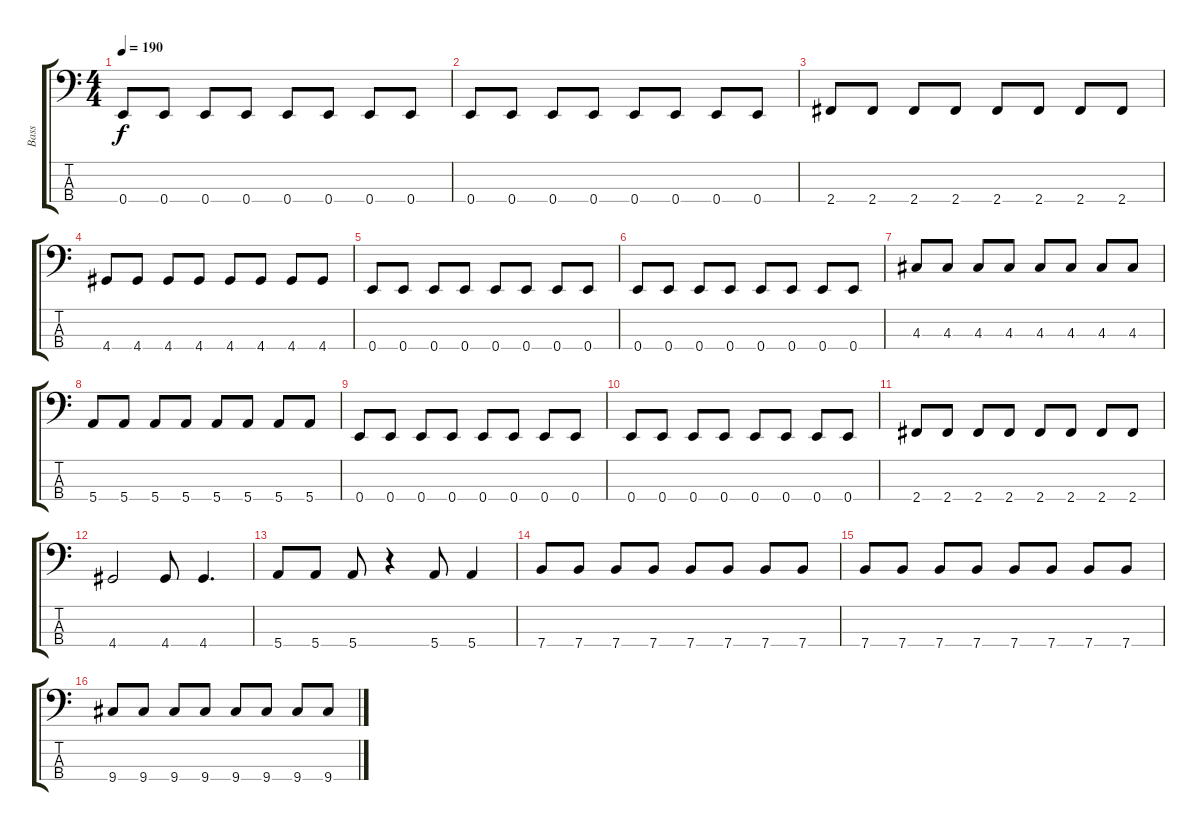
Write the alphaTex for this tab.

\track ("Bass" "Bass") {instrument electricbassfinger}
\staff {score tabs}
\tuning (G2 D2 A1 E1) {hide}
\ts (4 4)
\tempo 190
\clef f4
\ks c
0.4.8{dy f} 0.4.8 0.4.8 0.4.8 0.4.8 0.4.8 0.4.8 0.4.8 |
0.4.8 0.4.8 0.4.8 0.4.8 0.4.8 0.4.8 0.4.8 0.4.8 |
2.4.8 2.4.8 2.4.8 2.4.8 2.4.8 2.4.8 2.4.8 2.4.8 |
4.4.8 4.4.8 4.4.8 4.4.8 4.4.8 4.4.8 4.4.8 4.4.8 |
0.4.8 0.4.8 0.4.8 0.4.8 0.4.8 0.4.8 0.4.8 0.4.8 |
0.4.8 0.4.8 0.4.8 0.4.8 0.4.8 0.4.8 0.4.8 0.4.8 |
4.3.8 4.3.8 4.3.8 4.3.8 4.3.8 4.3.8 4.3.8 4.3.8 |
5.4.8 5.4.8 5.4.8 5.4.8 5.4.8 5.4.8 5.4.8 5.4.8 |
0.4.8 0.4.8 0.4.8 0.4.8 0.4.8 0.4.8 0.4.8 0.4.8 |
0.4.8 0.4.8 0.4.8 0.4.8 0.4.8 0.4.8 0.4.8 0.4.8 |
2.4.8 2.4.8 2.4.8 2.4.8 2.4.8 2.4.8 2.4.8 2.4.8 |
4.4.2 4.4.8 4.4.4{d} |
5.4.8 5.4.8 5.4.8 r.4 5.4.8 5.4.4 |
7.4.8 7.4.8 7.4.8 7.4.8 7.4.8 7.4.8 7.4.8 7.4.8 |
7.4.8 7.4.8 7.4.8 7.4.8 7.4.8 7.4.8 7.4.8 7.4.8 |
9.4.8 9.4.8 9.4.8 9.4.8 9.4.8 9.4.8 9.4.8 9.4.8
